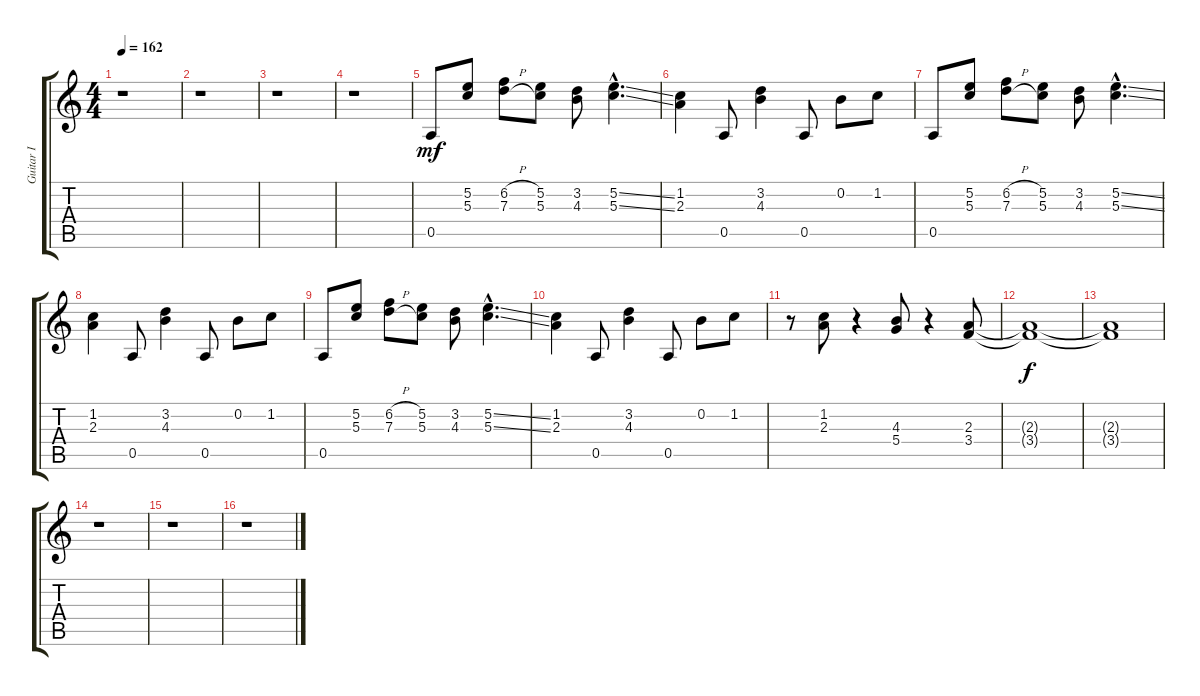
\track ("Guitar I" "Guitar I") {instrument distortionguitar}
\staff {score tabs}
\tuning (E4 B3 G3 D3 A2 E2) {hide}
\ts (4 4)
\tempo 162
\clef g2
\ks c
r.1{dy f} |
r.1 |
r.1 |
r.1 |
0.5.8{dy mf} (5.2 5.3).8 (6.2{h} 7.3{h}).8 (5.2 5.3).8 (3.2 4.3).8 (5.2{ss hac} 5.3{ss hac}).4{d} |
(1.2 2.3).4 0.5.8 (3.2 4.3).4 0.5.8 0.2.8 1.2.8 |
0.5.8 (5.2 5.3).8 (6.2{h} 7.3{h}).8 (5.2 5.3).8 (3.2 4.3).8 (5.2{ss hac} 5.3{ss hac}).4{d} |
(1.2 2.3).4 0.5.8 (3.2 4.3).4 0.5.8 0.2.8 1.2.8 |
0.5.8 (5.2 5.3).8 (6.2{h} 7.3{h}).8 (5.2 5.3).8 (3.2 4.3).8 (5.2{ss hac} 5.3{ss hac}).4{d} |
(1.2 2.3).4 0.5.8 (3.2 4.3).4 0.5.8 0.2.8 1.2.8 |
r.8 (1.2 2.3).8 r.4 (4.3 5.4).8 r.4 (2.3 3.4).8 |
(2.3{t} 3.4{t}).1{dy f} |
(2.3{t} 3.4{t}).1 |
r.1 |
r.1 |
r.1
